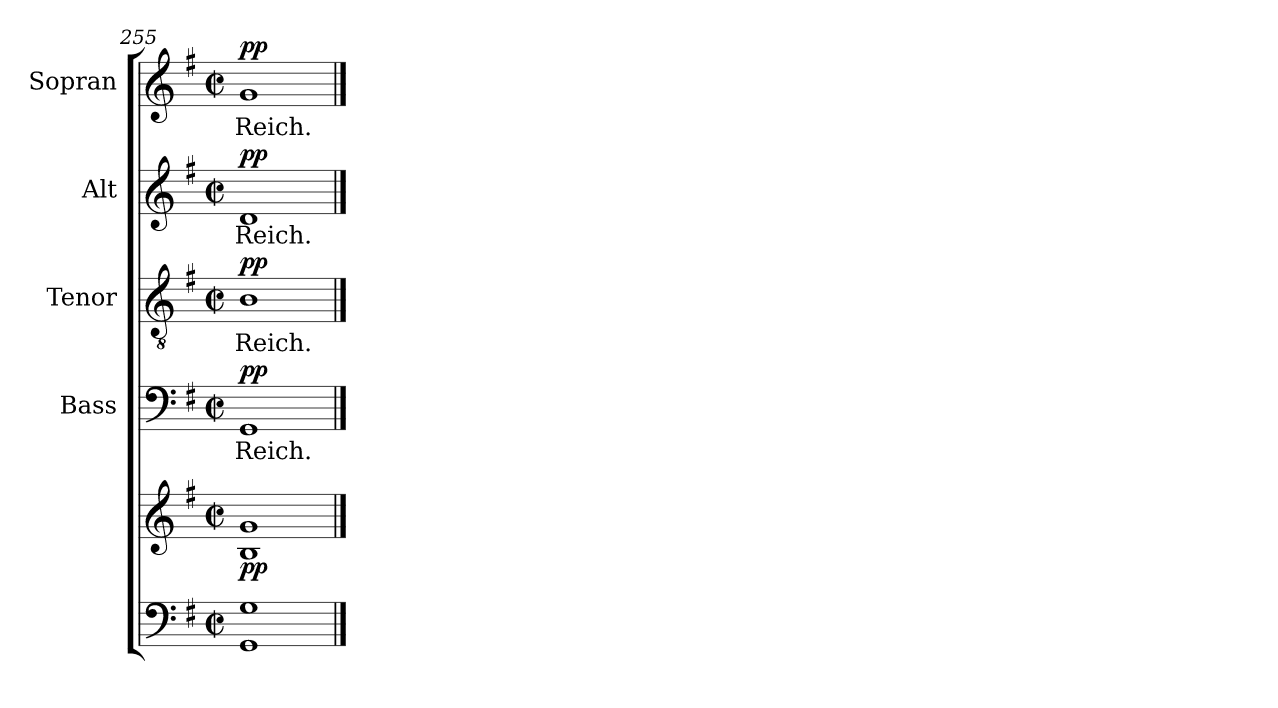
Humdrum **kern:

**kern	**kern	**dynam	**kern	**text	**dynam	**kern	**text	**dynam	**kern	**text	**dynam	**kern	**text	**dynam
*part5	*part5	*part5	*part4	*part4	*part4	*part3	*part3	*part3	*part2	*part2	*part2	*part1	*part1	*part1
*staff6	*staff5	*staff5/6	*staff4	*staff4	*staff4	*staff3	*staff3	*staff3	*staff2	*staff2	*staff2	*staff1	*staff1	*staff1
*	*	*	*I"Bass	*	*	*I"Tenor	*	*	*I"Alt	*	*	*I"Sopran	*	*
*	*	*	*I'B.	*	*	*I'T.	*	*	*I'A.	*	*	*I'S.	*	*
*clefF4	*clefG2	*	*clefF4	*	*	*clefGv2	*	*	*clefG2	*	*	*clefG2	*	*
*k[f#]	*k[f#]	*	*k[f#]	*	*	*k[f#]	*	*	*k[f#]	*	*	*k[f#]	*	*
*G:	*G:	*	*G:	*	*	*G:	*	*	*G:	*	*	*G:	*	*
*M2/2	*M2/2	*	*M2/2	*	*	*M2/2	*	*	*M2/2	*	*	*M2/2	*	*
*met(c|)	*met(c|)	*	*met(c|)	*	*	*met(c|)	*	*	*met(c|)	*	*	*met(c|)	*	*
=255	=255	=255	=255	=255	=255	=255	=255	=255	=255	=255	=255	=255	=255	=255
!	!	!LO:DY:b	!	!LO:LY:b	!LO:DY:a	!	!LO:LY:b	!LO:DY:a	!	!LO:LY:b	!LO:DY:a	!	!LO:LY:b	!LO:DY:a
1GG 1G	1B 1g	pp	1GG	Reich.	pp	1B	Reich.	pp	1d	Reich.	pp	1g	Reich.	pp
==	==	==	==	==	==	==	==	==	==	==	==	==	==	==
*-	*-	*-	*-	*-	*-	*-	*-	*-	*-	*-	*-	*-	*-	*-
